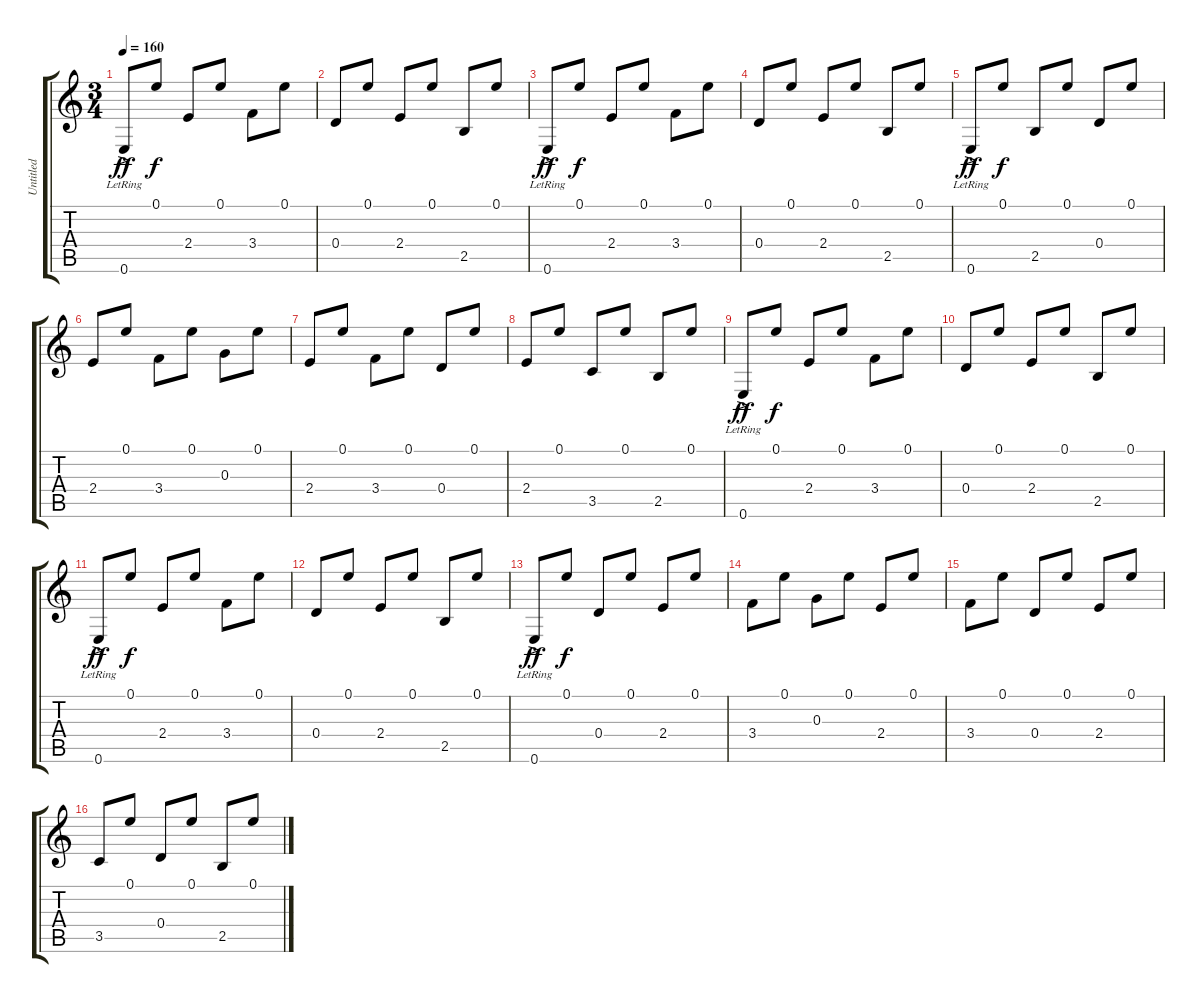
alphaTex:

\track ("Untitled" "Untitled") {instrument acousticguitarnylon}
\staff {score tabs}
\tuning (E4 B3 G3 D3 A2 E2) {hide}
\ts (3 4)
\tempo 160
\clef g2
\ks c
0.6{ac lr}.8{dy ff} 0.1.8{dy f} 2.4.8 0.1.8 3.4.8 0.1.8 |
0.4.8 0.1.8 2.4.8 0.1.8 2.5.8 0.1.8 |
0.6{ac lr}.8{dy ff} 0.1.8{dy f} 2.4.8 0.1.8 3.4.8 0.1.8 |
0.4.8 0.1.8 2.4.8 0.1.8 2.5.8 0.1.8 |
0.6{ac lr}.8{dy ff} 0.1.8{dy f} 2.5.8 0.1.8 0.4.8 0.1.8 |
2.4.8 0.1.8 3.4.8 0.1.8 0.3.8 0.1.8 |
2.4.8 0.1.8 3.4.8 0.1.8 0.4.8 0.1.8 |
2.4.8 0.1.8 3.5.8 0.1.8 2.5.8 0.1.8 |
0.6{ac lr}.8{dy ff} 0.1.8{dy f} 2.4.8 0.1.8 3.4.8 0.1.8 |
0.4.8 0.1.8 2.4.8 0.1.8 2.5.8 0.1.8 |
0.6{ac lr}.8{dy ff} 0.1.8{dy f} 2.4.8 0.1.8 3.4.8 0.1.8 |
0.4.8 0.1.8 2.4.8 0.1.8 2.5.8 0.1.8 |
0.6{ac lr}.8{dy ff} 0.1.8{dy f} 0.4.8 0.1.8 2.4.8 0.1.8 |
3.4.8 0.1.8 0.3.8 0.1.8 2.4.8 0.1.8 |
3.4.8 0.1.8 0.4.8 0.1.8 2.4.8 0.1.8 |
3.5.8 0.1.8 0.4.8 0.1.8 2.5.8 0.1.8
